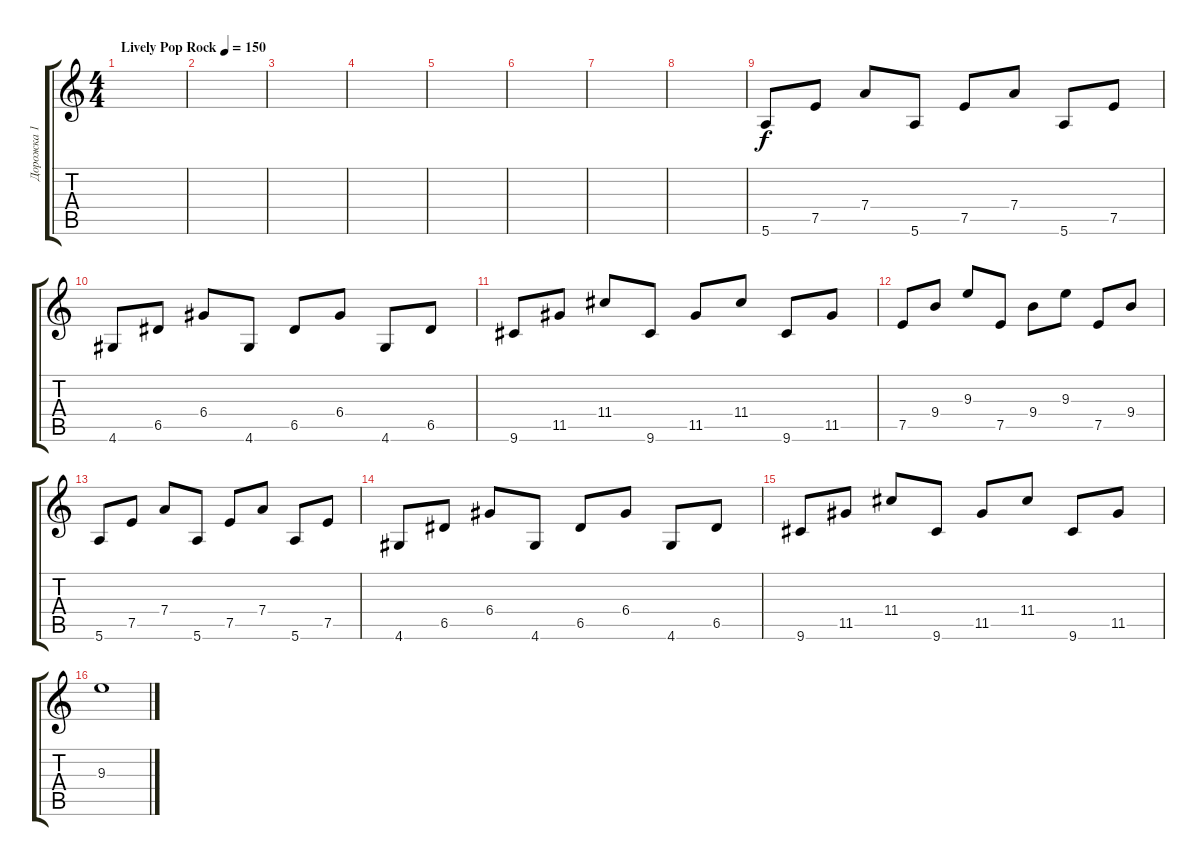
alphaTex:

\track ("Дорожка 1" "Дорожка 1") {instrument acousticguitarsteel}
\staff {score tabs}
\tuning (E4 B3 G3 D3 A2 E2) {hide}
\ts (4 4)
\tempo (150 "Lively Pop Rock")
\clef g2
\ks c
|
|
|
|
|
|
|
|
5.6.8 7.5.8 7.4.8 5.6.8 7.5.8 7.4.8 5.6.8 7.5.8 |
4.6.8 6.5.8 6.4.8 4.6.8 6.5.8 6.4.8 4.6.8 6.5.8 |
9.6.8 11.5.8 11.4.8 9.6.8 11.5.8 11.4.8 9.6.8 11.5.8 |
7.5.8 9.4.8 9.3.8 7.5.8 9.4.8 9.3.8 7.5.8 9.4.8 |
5.6.8 7.5.8 7.4.8 5.6.8 7.5.8 7.4.8 5.6.8 7.5.8 |
4.6.8 6.5.8 6.4.8 4.6.8 6.5.8 6.4.8 4.6.8 6.5.8 |
9.6.8 11.5.8 11.4.8 9.6.8 11.5.8 11.4.8 9.6.8 11.5.8 |
9.3.1
